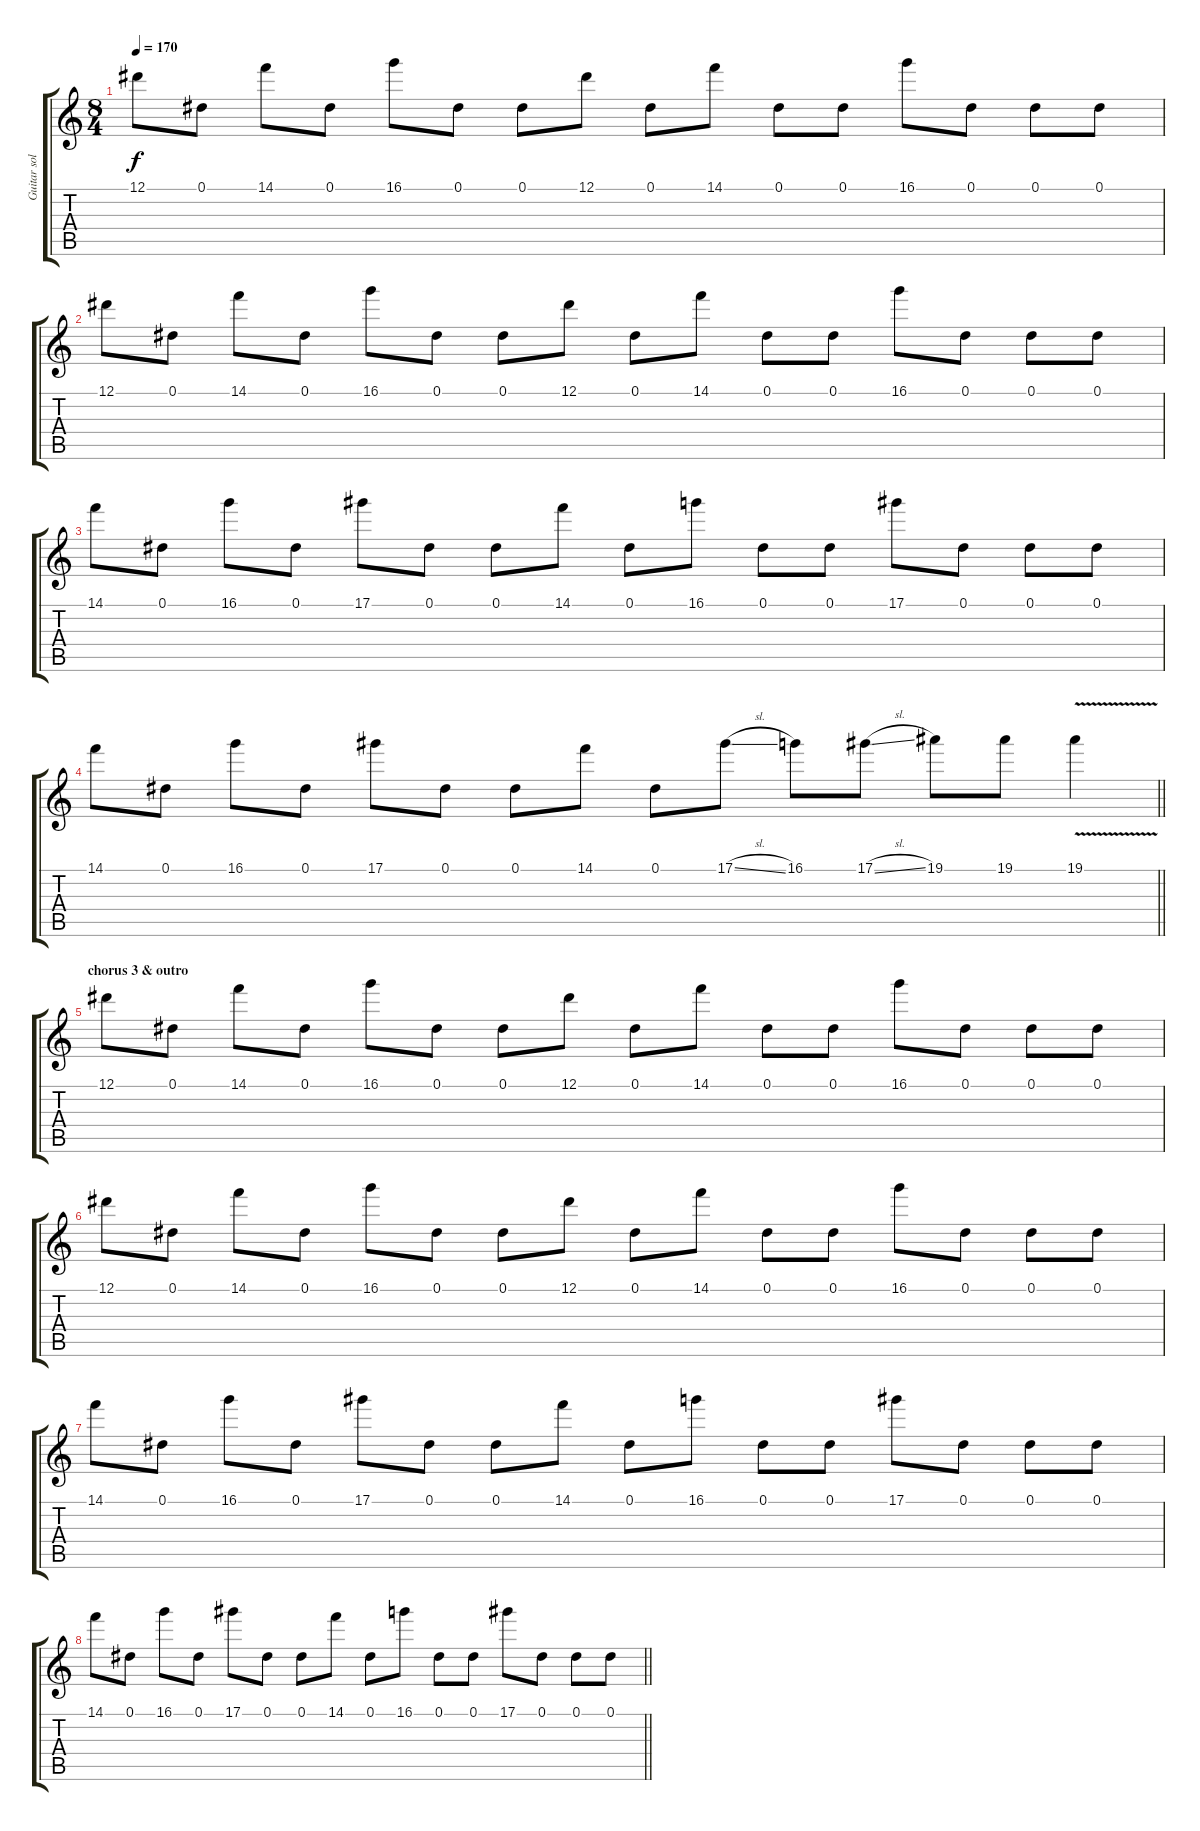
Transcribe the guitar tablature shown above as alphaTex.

\track ("Guitar solo" "Guitar sol") {instrument distortionguitar}
\staff {score tabs}
\tuning (Eb4 Bb3 Gb3 Db3 Ab2 Eb2) {hide}
\ts (8 4)
\tempo 170
\clef g2
\ks c
12.1.8{dy f} 0.1.8 14.1.8 0.1.8 16.1.8 0.1.8 0.1.8 12.1.8 0.1.8 14.1.8 0.1.8 0.1.8 16.1.8 0.1.8 0.1.8 0.1.8 |
12.1.8 0.1.8 14.1.8 0.1.8 16.1.8 0.1.8 0.1.8 12.1.8 0.1.8 14.1.8 0.1.8 0.1.8 16.1.8 0.1.8 0.1.8 0.1.8 |
14.1.8 0.1.8 16.1.8 0.1.8 17.1.8 0.1.8 0.1.8 14.1.8 0.1.8 16.1.8 0.1.8 0.1.8 17.1.8 0.1.8 0.1.8 0.1.8 |
\barLineRight lightlight
14.1.8 0.1.8 16.1.8 0.1.8 17.1.8 0.1.8 0.1.8 14.1.8 0.1.8 17.1{sl}.8 16.1.8 17.1{sl}.8 19.1.8 19.1.8 19.1{v}.4 |
\section ("" "chorus 3 & outro")
12.1.8{volume 6} 0.1.8 14.1.8 0.1.8 16.1.8 0.1.8 0.1.8 12.1.8 0.1.8 14.1.8 0.1.8 0.1.8 16.1.8 0.1.8 0.1.8 0.1.8 |
12.1.8 0.1.8 14.1.8 0.1.8 16.1.8 0.1.8 0.1.8 12.1.8 0.1.8 14.1.8 0.1.8 0.1.8 16.1.8 0.1.8 0.1.8 0.1.8 |
14.1.8 0.1.8 16.1.8 0.1.8 17.1.8 0.1.8 0.1.8 14.1.8 0.1.8 16.1.8 0.1.8 0.1.8 17.1.8 0.1.8 0.1.8 0.1.8 |
\barLineRight lightlight
14.1.8 0.1.8 16.1.8 0.1.8 17.1.8 0.1.8 0.1.8 14.1.8 0.1.8 16.1.8 0.1.8 0.1.8 17.1.8 0.1.8 0.1.8 0.1.8
